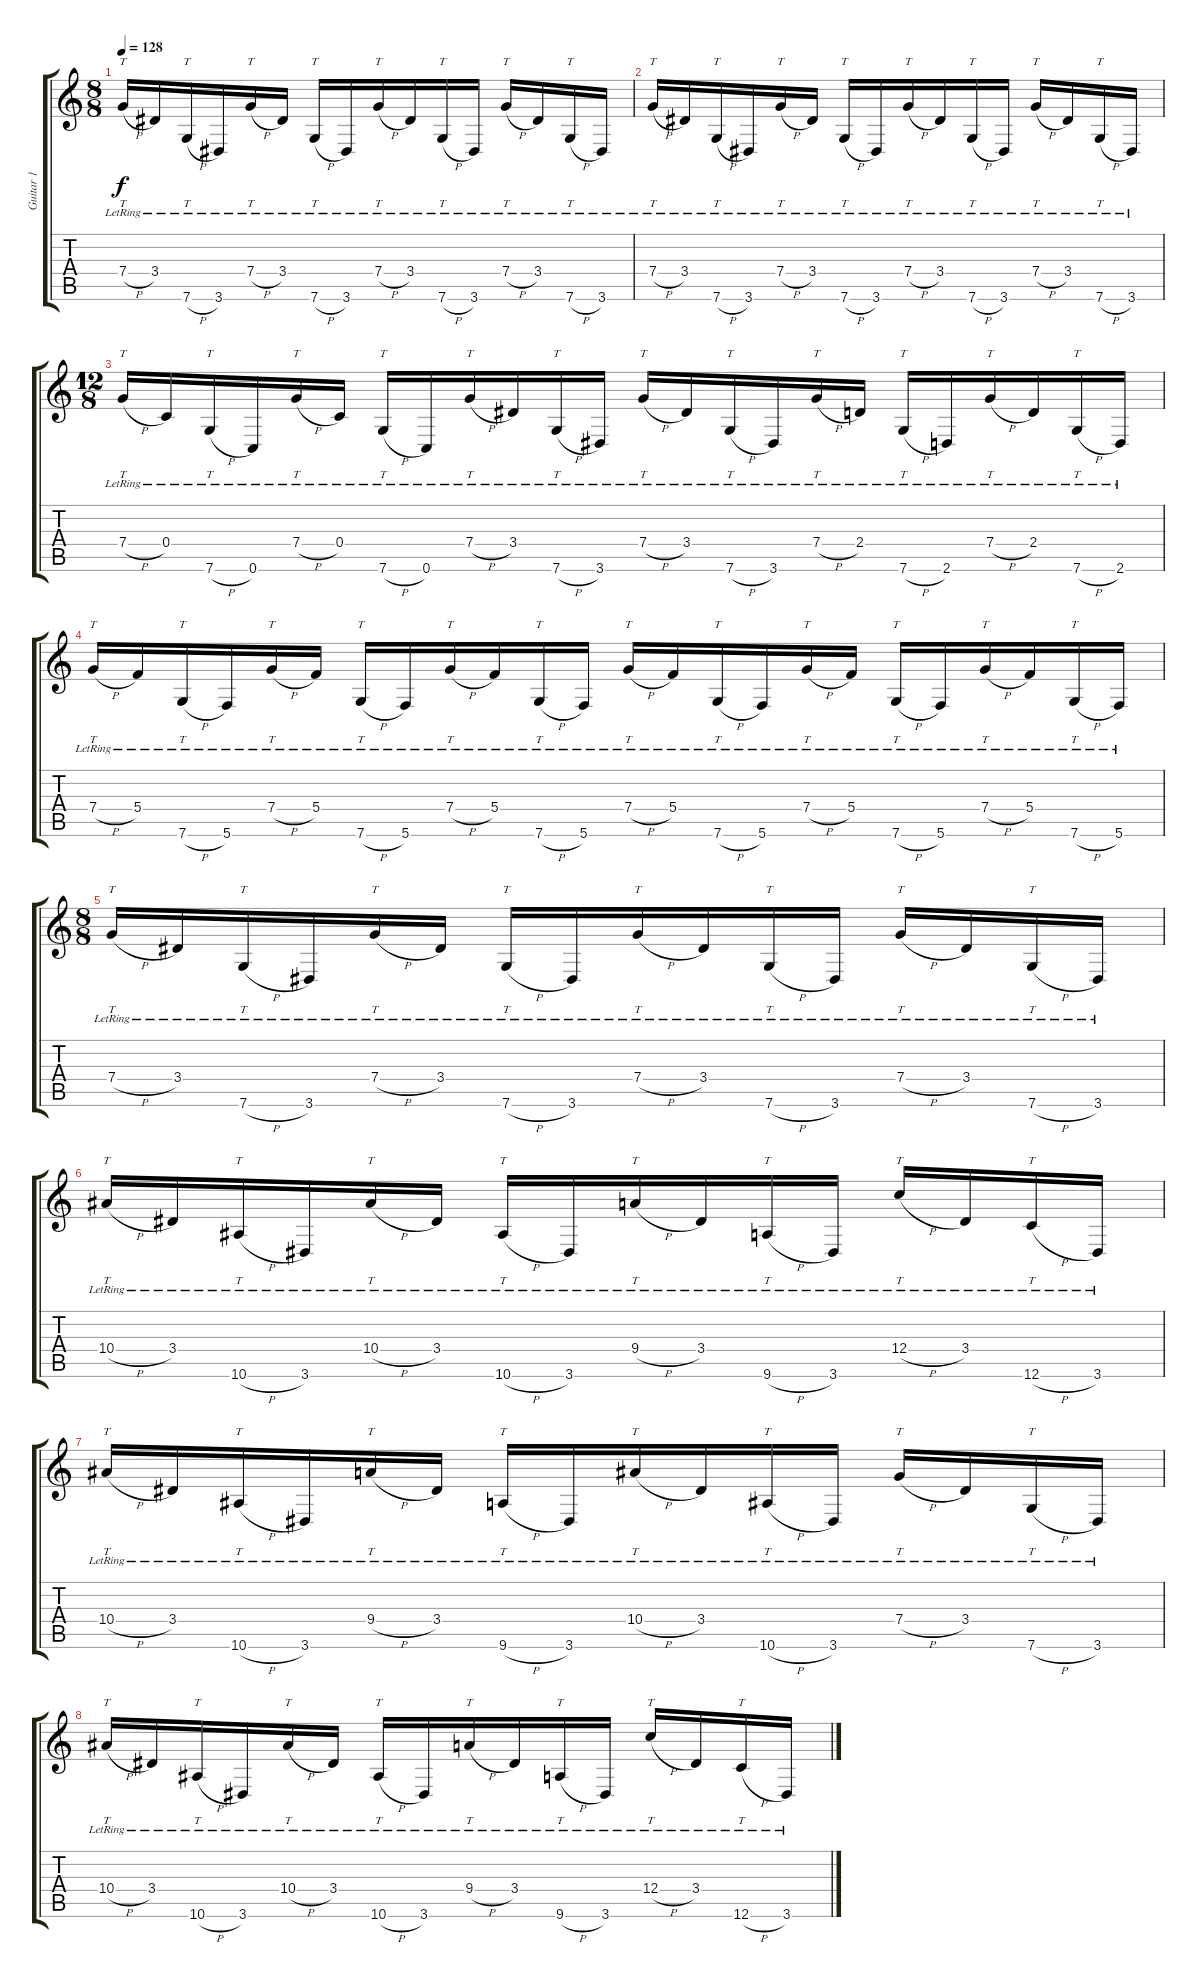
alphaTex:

\track ("Guitar 1" "Guitar 1") {instrument electricguitarjazz}
\staff {score tabs}
\tuning (D4 A3 F3 C3 G2 C2) {hide}
\ts (8 8)
\tempo 128
\clef g2
\ks c
7.4{h lr}.16{tt dy f} 3.4{lr}.16 7.6{h lr}.16{tt} 3.6{lr}.16 7.4{h lr}.16{tt} 3.4{lr}.16 7.6{h lr}.16{tt} 3.6{lr}.16 7.4{h lr}.16{tt} 3.4{lr}.16 7.6{h lr}.16{tt} 3.6{lr}.16 7.4{h lr}.16{tt} 3.4{lr}.16 7.6{h lr}.16{tt} 3.6{lr}.16 |
7.4{h lr}.16{tt} 3.4{lr}.16 7.6{h lr}.16{tt} 3.6{lr}.16 7.4{h lr}.16{tt} 3.4{lr}.16 7.6{h lr}.16{tt} 3.6{lr}.16 7.4{h lr}.16{tt} 3.4{lr}.16 7.6{h lr}.16{tt} 3.6{lr}.16 7.4{h lr}.16{tt} 3.4{lr}.16 7.6{h lr}.16{tt} 3.6{lr}.16 |
\ts (12 8)
7.4{h lr}.16{tt} 0.4{lr}.16 7.6{h lr}.16{tt} 0.6{lr}.16 7.4{h lr}.16{tt} 0.4{lr}.16 7.6{h lr}.16{tt} 0.6{lr}.16 7.4{h lr}.16{tt} 3.4{lr}.16 7.6{h lr}.16{tt} 3.6{lr}.16 7.4{h lr}.16{tt} 3.4{lr}.16 7.6{h lr}.16{tt} 3.6{lr}.16 7.4{h lr}.16{tt} 2.4{lr}.16 7.6{h lr}.16{tt} 2.6{lr}.16 7.4{h lr}.16{tt} 2.4{lr}.16 7.6{h lr}.16{tt} 2.6{lr}.16 |
7.4{h lr}.16{tt} 5.4{lr}.16 7.6{h lr}.16{tt} 5.6{lr}.16 7.4{h lr}.16{tt} 5.4{lr}.16 7.6{h lr}.16{tt} 5.6{lr}.16 7.4{h lr}.16{tt} 5.4{lr}.16 7.6{h lr}.16{tt} 5.6{lr}.16 7.4{h lr}.16{tt} 5.4{lr}.16 7.6{h lr}.16{tt} 5.6{lr}.16 7.4{h lr}.16{tt} 5.4{lr}.16 7.6{h lr}.16{tt} 5.6{lr}.16 7.4{h lr}.16{tt} 5.4{lr}.16 7.6{h lr}.16{tt} 5.6{lr}.16 |
\ts (8 8)
7.4{h lr}.16{tt} 3.4{lr}.16 7.6{h lr}.16{tt} 3.6{lr}.16 7.4{h lr}.16{tt} 3.4{lr}.16 7.6{h lr}.16{tt} 3.6{lr}.16 7.4{h lr}.16{tt} 3.4{lr}.16 7.6{h lr}.16{tt} 3.6{lr}.16 7.4{h lr}.16{tt} 3.4{lr}.16 7.6{h lr}.16{tt} 3.6{lr}.16 |
10.4{h lr}.16{tt} 3.4{lr}.16 10.6{h lr}.16{tt} 3.6{lr}.16 10.4{h lr}.16{tt} 3.4{lr}.16 10.6{h lr}.16{tt} 3.6{lr}.16 9.4{h lr}.16{tt} 3.4{lr}.16 9.6{h lr}.16{tt} 3.6{lr}.16 12.4{h lr}.16{tt} 3.4{lr}.16 12.6{h lr}.16{tt} 3.6{lr}.16 |
10.4{h lr}.16{tt} 3.4{lr}.16 10.6{h lr}.16{tt} 3.6{lr}.16 9.4{h lr}.16{tt} 3.4{lr}.16 9.6{h lr}.16{tt} 3.6{lr}.16 10.4{h lr}.16{tt} 3.4{lr}.16 10.6{h lr}.16{tt} 3.6{lr}.16 7.4{h lr}.16{tt} 3.4{lr}.16 7.6{h lr}.16{tt} 3.6{lr}.16 |
10.4{h lr}.16{tt} 3.4{lr}.16 10.6{h lr}.16{tt} 3.6{lr}.16 10.4{h lr}.16{tt} 3.4{lr}.16 10.6{h lr}.16{tt} 3.6{lr}.16 9.4{h lr}.16{tt} 3.4{lr}.16 9.6{h lr}.16{tt} 3.6{lr}.16 12.4{h lr}.16{tt} 3.4{lr}.16 12.6{h lr}.16{tt} 3.6{lr}.16
